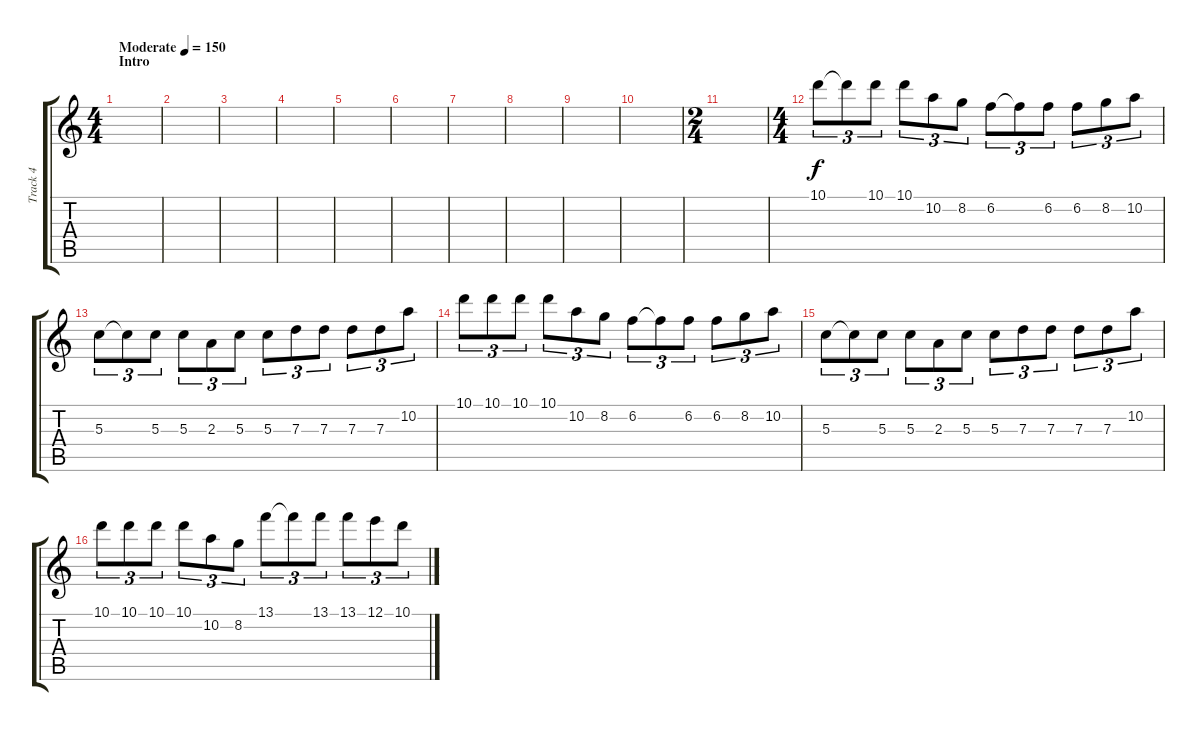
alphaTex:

\track ("Track 4" "Track 4") {instrument acousticguitarsteel}
\staff {score tabs}
\tuning (E4 B3 G3 D3 A2 E2) {hide}
\ts (4 4)
\section ("" "Intro")
\tempo (150 "Moderate")
\clef g2
\ks c
|
|
|
|
|
|
|
|
|
|
\ts (2 4)
|
\ts (4 4)
10.1.8{tu (3 2)} 10.1{t}.8{tu (3 2)} 10.1.8{tu (3 2)} 10.1.8{tu (3 2)} 10.2.8{tu (3 2)} 8.2.8{tu (3 2)} 6.2.8{tu (3 2)} 6.2{t}.8{tu (3 2)} 6.2.8{tu (3 2)} 6.2.8{tu (3 2)} 8.2.8{tu (3 2)} 10.2.8{tu (3 2)} |
5.3.8{tu (3 2)} 5.3{t}.8{tu (3 2)} 5.3.8{tu (3 2)} 5.3.8{tu (3 2)} 2.3.8{tu (3 2)} 5.3.8{tu (3 2)} 5.3.8{tu (3 2)} 7.3.8{tu (3 2)} 7.3.8{tu (3 2)} 7.3.8{tu (3 2)} 7.3.8{tu (3 2)} 10.2.8{tu (3 2)} |
10.1.8{tu (3 2)} 10.1.8{tu (3 2)} 10.1.8{tu (3 2)} 10.1.8{tu (3 2)} 10.2.8{tu (3 2)} 8.2.8{tu (3 2)} 6.2.8{tu (3 2)} 6.2{t}.8{tu (3 2)} 6.2.8{tu (3 2)} 6.2.8{tu (3 2)} 8.2.8{tu (3 2)} 10.2.8{tu (3 2)} |
5.3.8{tu (3 2)} 5.3{t}.8{tu (3 2)} 5.3.8{tu (3 2)} 5.3.8{tu (3 2)} 2.3.8{tu (3 2)} 5.3.8{tu (3 2)} 5.3.8{tu (3 2)} 7.3.8{tu (3 2)} 7.3.8{tu (3 2)} 7.3.8{tu (3 2)} 7.3.8{tu (3 2)} 10.2.8{tu (3 2)} |
10.1.8{tu (3 2)} 10.1.8{tu (3 2)} 10.1.8{tu (3 2)} 10.1.8{tu (3 2)} 10.2.8{tu (3 2)} 8.2.8{tu (3 2)} 13.1.8{tu (3 2)} 13.1{t}.8{tu (3 2)} 13.1.8{tu (3 2)} 13.1.8{tu (3 2)} 12.1.8{tu (3 2)} 10.1.8{tu (3 2)}
